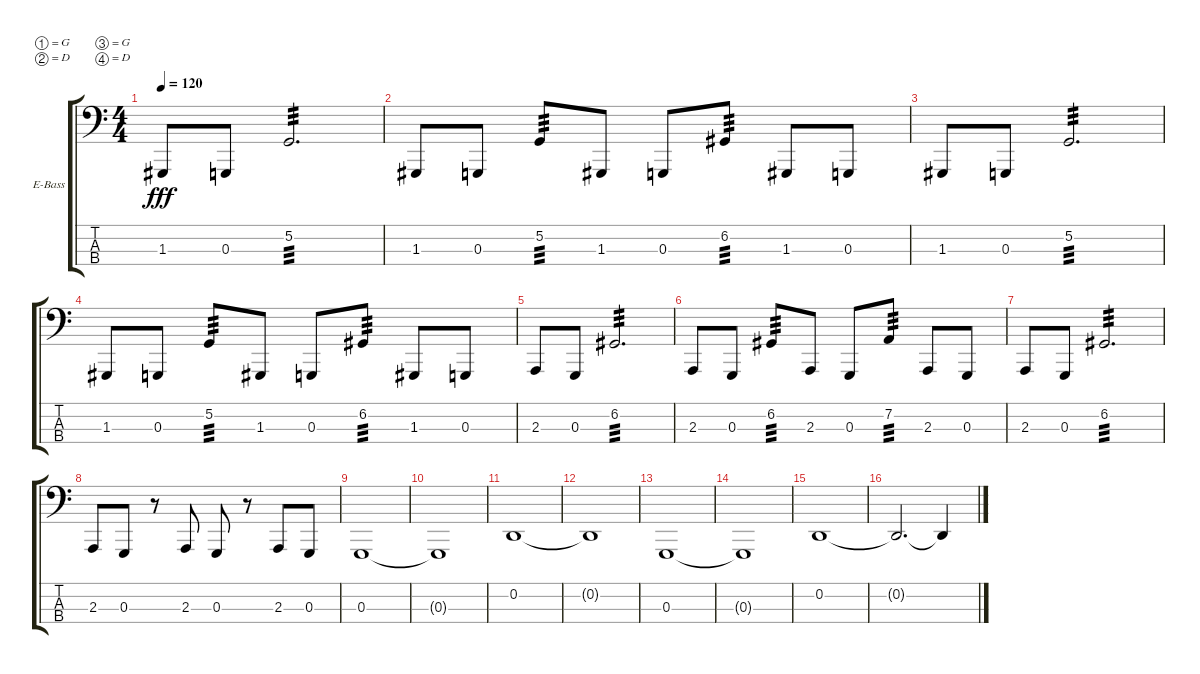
\bracketExtendMode groupsimilarinstruments
\firstSystemTrackNameOrientation horizontal
\otherSystemsTrackNameOrientation horizontal
\track ("James" "E-Bass") {instrument electricbassfinger}
\staff {score tabs}
\tuning (G1 D1 G0 D0)
\ts (4 4)
\tempo 120
\clef f4
\ks c
1.3.8{dy fff} 0.3.8 5.2.2{d tp 3} |
1.3.8 0.3.8 5.2.8{tp 3} 1.3.8 0.3.8 6.2.8{tp 3} 1.3.8 0.3.8 |
1.3.8 0.3.8 5.2.2{d tp 3} |
1.3.8 0.3.8 5.2.8{tp 3} 1.3.8 0.3.8 6.2.8{tp 3} 1.3.8 0.3.8 |
2.3.8 0.3.8 6.2.2{d tp 3} |
2.3.8 0.3.8 6.2.8{tp 3} 2.3.8 0.3.8 7.2.8{tp 3} 2.3.8 0.3.8 |
2.3.8 0.3.8 6.2.2{d tp 3} |
2.3.8 0.3.8 r.8 2.3.8 0.3.8 r.8 2.3.8 0.3.8 |
0.3.1 |
0.3{t}.1 |
0.2.1 |
0.2{t}.1 |
0.3.1 |
0.3{t}.1 |
0.2.1 |
0.2{t}.2{d} 0.2{t}.4
